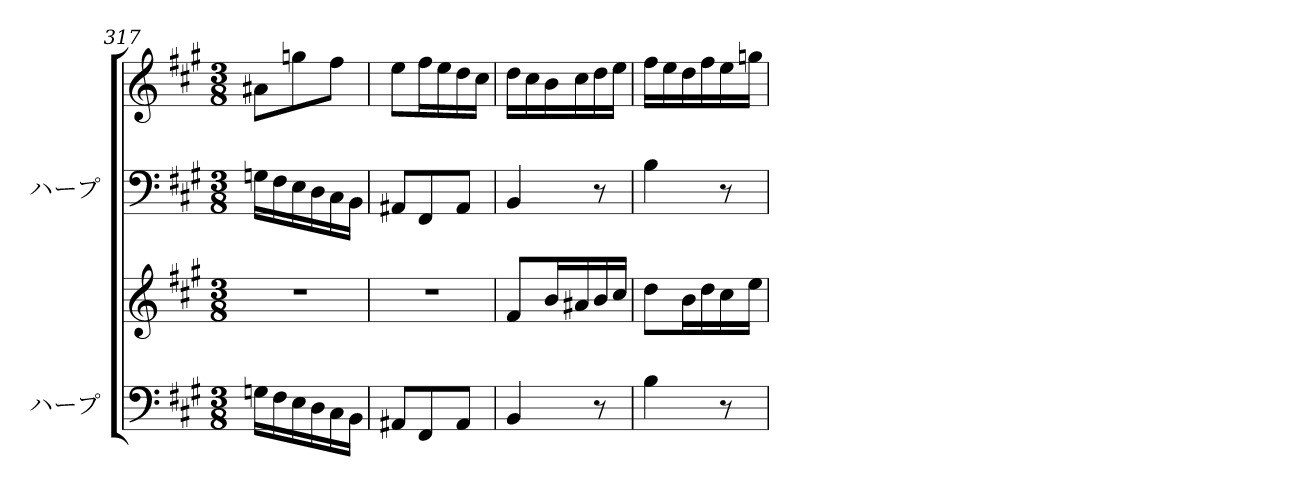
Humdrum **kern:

**kern	**kern	**kern	**kern
*part2	*part2	*part1	*part1
*staff4	*staff3	*staff2	*staff1
*I"ハープ	*	*I"ハープ	*
*clefF4	*clefG2	*clefF4	*clefG2
*k[f#c#g#]	*k[f#c#g#]	*k[f#c#g#]	*k[f#c#g#]
*M3/8	*M3/8	*M3/8	*M3/8
=317	=317	=317	=317
16Gn\LL	4.r	16Gn\LL	8a#X\L
16F#\	.	16F#\	.
16E\	.	16E\	8ggn\
16D\	.	16D\	.
16C#\	.	16C#\	8ff#\J
16BB\JJ	.	16BB\JJ	.
=318	=318	=318	=318
8AA#X/L	4.r	8AA#X/L	8ee\L
8FF#/	.	8FF#/	16ff#\L
.	.	.	16ee\
8AA#/J	.	8AA#/J	16dd\
.	.	.	16cc#\JJ
=319	=319	=319	=319
4BB/	8f#/L	4BB/	16dd\LL
.	.	.	16cc#\
.	16b/L	.	16b\
.	16a#X/	.	16cc#\
8r	16b/	8r	16dd\
.	16cc#/JJ	.	16ee\JJ
!!LO:LB:g=z
=320	=320	=320	=320
4B\	8dd\L	4B\	16ff#\LL
.	.	.	16ee\
.	16b\L	.	16dd\
.	16dd\	.	16ff#\
8r	16cc#\	8r	16ee\
.	16ee\JJ	.	16ggn\JJ
=	=	=	=
*-	*-	*-	*-
